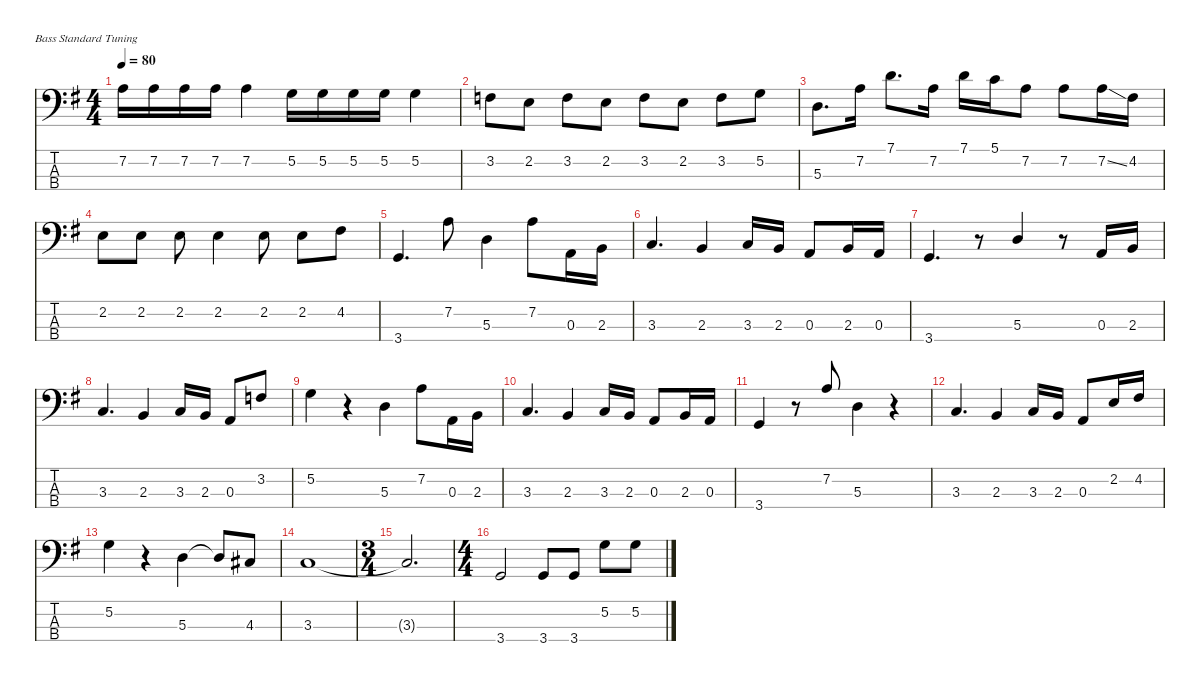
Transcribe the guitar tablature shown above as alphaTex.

\defaultSystemsLayout 4
\hideDynamics
\bracketExtendMode nobrackets
\singleTrackTrackNamePolicy hidden
\multiTrackTrackNamePolicy hidden
\firstSystemTrackNameMode fullname
\firstSystemTrackNameOrientation horizontal
\otherSystemsTrackNameOrientation horizontal
\track ("Track 3" "el.bs.") {instrument electricbassfinger}
\staff {score tabs}
\tuning (G2 D2 A1 E1)
\ts (4 4)
\tempo 80
\clef f4
\ks g
7.2{acc forcenatural}.16{dy f beam Down} 7.2{acc forcenatural}.16{beam Down} 7.2{acc forcenatural}.16{beam Down} 7.2{acc forcenatural}.16{beam Down} 7.2{acc forcenatural}.4{beam Down} 5.2{acc forcenatural}.16{beam Down} 5.2{acc forcenatural}.16{beam Down} 5.2{acc forcenatural}.16{beam Down} 5.2{acc forcenatural}.16{beam Down} 5.2{acc forcenatural}.4{beam Down} |
3.2{acc forcenatural}.8{beam Down} 2.2{acc forcenatural}.8{beam Down} 3.2{acc forcenatural}.8{beam Down} 2.2{acc forcenatural}.8{beam Down} 3.2{acc forcenatural}.8{beam Down} 2.2{acc forcenatural}.8{beam Down} 3.2{acc forcenatural}.8{beam Down} 5.2{acc forcenatural}.8{beam Down} |
5.3{acc forcenatural}.8{d beam Down} 7.2{acc forcenatural}.16{beam Down} 7.1{acc forcenatural}.8{d beam Down} 7.2{acc forcenatural}.16{beam Down} 7.1{acc forcenatural}.16{beam Down} 5.1{acc forcenatural}.16{beam Down} 7.2{acc forcenatural}.8{beam Down} 7.2{acc forcenatural}.8{beam Down} 7.2{ss acc forcenatural}.16{beam Down} 4.2{acc #}.16{beam Down} |
2.2{acc forcenatural}.8{beam Down} 2.2{acc forcenatural}.8{beam Down} 2.2{acc forcenatural}.8{beam Down} 2.2{acc forcenatural}.4{beam Down} 2.2{acc forcenatural}.8{beam Down} 2.2{acc forcenatural}.8{beam Down} 4.2{acc #}.8{beam Down} |
3.4{acc forcenatural}.4{d beam Up} 7.2{acc forcenatural}.8{beam Down} 5.3{acc forcenatural}.4{beam Down} 7.2{acc forcenatural}.8{beam Down} 0.3{acc forcenatural}.16{beam Down} 2.3{acc forcenatural}.16{beam Down} |
3.3{acc forcenatural}.4{d beam Up} 2.3{acc forcenatural}.4{beam Up} 3.3{acc forcenatural}.16{beam Up} 2.3{acc forcenatural}.16{beam Up} 0.3{acc forcenatural}.8{beam Up} 2.3{acc forcenatural}.16{beam Up} 0.3{acc forcenatural}.16{beam Up} |
3.4{acc forcenatural}.4{d beam Up} r.8{beam Up} 5.3{acc forcenatural}.4{beam Up} r.8{beam Up} 0.3{acc forcenatural}.16{beam Up} 2.3{acc forcenatural}.16{beam Up} |
3.3{acc forcenatural}.4{d beam Up} 2.3{acc forcenatural}.4{beam Up} 3.3{acc forcenatural}.16{beam Up} 2.3{acc forcenatural}.16{beam Up} 0.3{acc forcenatural}.8{beam Up} 3.2{acc forcenatural}.8{beam Up} |
5.2{acc forcenatural}.4{beam Down} r.4{beam Down} 5.3{acc forcenatural}.4{beam Down} 7.2{acc forcenatural}.8{beam Down} 0.3{acc forcenatural}.16{beam Down} 2.3{acc forcenatural}.16{beam Down} |
3.3{acc forcenatural}.4{d beam Up} 2.3{acc forcenatural}.4{beam Up} 3.3{acc forcenatural}.16{beam Up} 2.3{acc forcenatural}.16{beam Up} 0.3{acc forcenatural}.8{beam Up} 2.3{acc forcenatural}.16{beam Up} 0.3{acc forcenatural}.16{beam Up} |
3.4{acc forcenatural}.4{beam Up} r.8{beam Up} 7.2{acc forcenatural}.8{beam Down} 5.3{acc forcenatural}.4{beam Down} r.4{beam Down} |
3.3{acc forcenatural}.4{d beam Up} 2.3{acc forcenatural}.4{beam Up} 3.3{acc forcenatural}.16{beam Up} 2.3{acc forcenatural}.16{beam Up} 0.3{acc forcenatural}.8{beam Up} 2.2{acc forcenatural}.16{beam Up} 4.2{acc #}.16{beam Up} |
5.2{acc forcenatural}.4{beam Down} r.4{beam Down} 5.3{acc forcenatural}.4{beam Down} 5.3{t acc forcenatural}.8{beam Up} 4.3{acc #}.8{beam Up} |
3.3{acc forcenatural}.1{beam Up} |
\ts (3 4)
\beaming (8 2 2 2)
3.3{t acc forcenatural}.2{d beam Up} |
\ts (4 4)
\beaming (8 2 2 2 2)
3.4{acc forcenatural}.2{beam Up} 3.4{acc forcenatural}.8{beam Up} 3.4{acc forcenatural}.8{beam Up} 5.2{acc forcenatural}.8{beam Down} 5.2{acc forcenatural}.8{beam Down}
